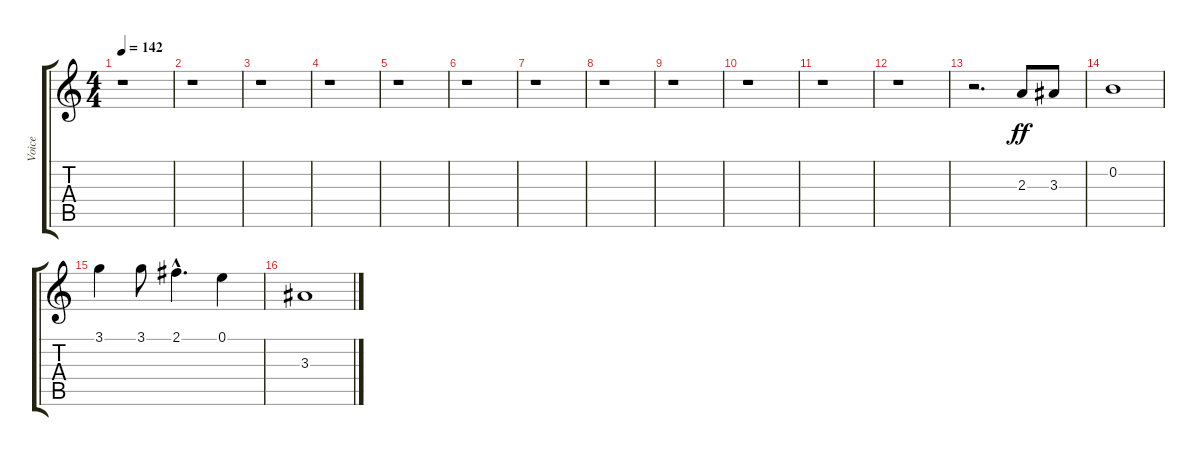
\track ("Voice" "Voice") {instrument acousticguitarsteel}
\staff {score tabs}
\tuning (E4 B3 G3 D3 A2 E2) {hide}
\ts (4 4)
\tempo 142
\clef g2
\ks c
r.1{dy ff} |
r.1 |
r.1 |
r.1 |
r.1 |
r.1 |
r.1 |
r.1 |
r.1 |
r.1 |
r.1 |
r.1 |
r.2{d} 2.3.8 3.3.8 |
0.2.1 |
3.1.4 3.1.8 2.1{hac}.4{d} 0.1.4 |
3.3.1
